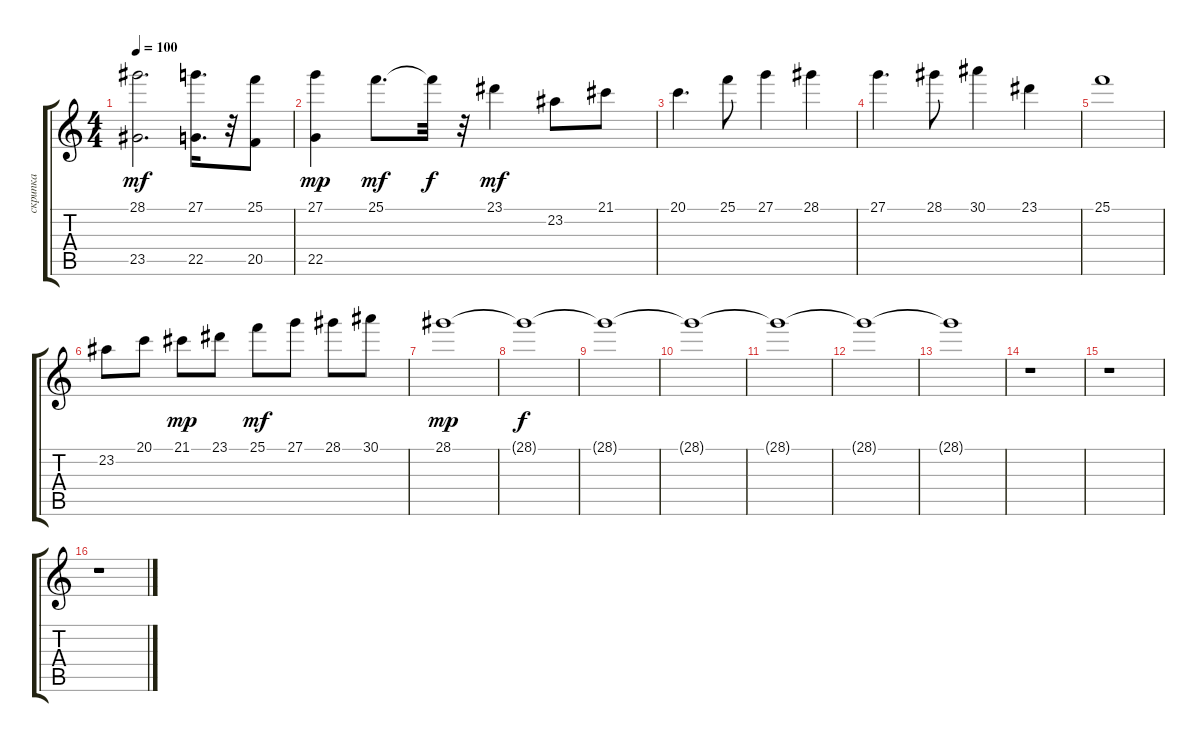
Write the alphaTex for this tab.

\track ("скрипка" "скрипка") {instrument tremolostrings}
\staff {score tabs}
\tuning (E4 B3 G3 D3 A2 E2) {hide}
\ts (4 4)
\tempo 100
\clef g2
\ks c
(28.1 23.5).2{d dy mf} (27.1 22.5).16{d} r.32 (25.1 20.5).8 |
(27.1 22.5).4{dy mp} 25.1.8{d dy mf} 25.1{t}.32{dy f} r.32 23.1.4{dy mf} 23.2.8 21.1.8 |
20.1.4{d} 25.1.8 27.1.4 28.1.4 |
27.1.4{d} 28.1.8 30.1.4 23.1.4 |
25.1.1 |
23.2.8 20.1.8 21.1.8{dy mp} 23.1.8 25.1.8{dy mf} 27.1.8 28.1.8 30.1.8 |
28.1.1{dy mp} |
28.1{t}.1{dy f} |
28.1{t}.1 |
28.1{t}.1 |
28.1{t}.1 |
28.1{t}.1 |
28.1{t}.1 |
r.1 |
r.1 |
r.1
